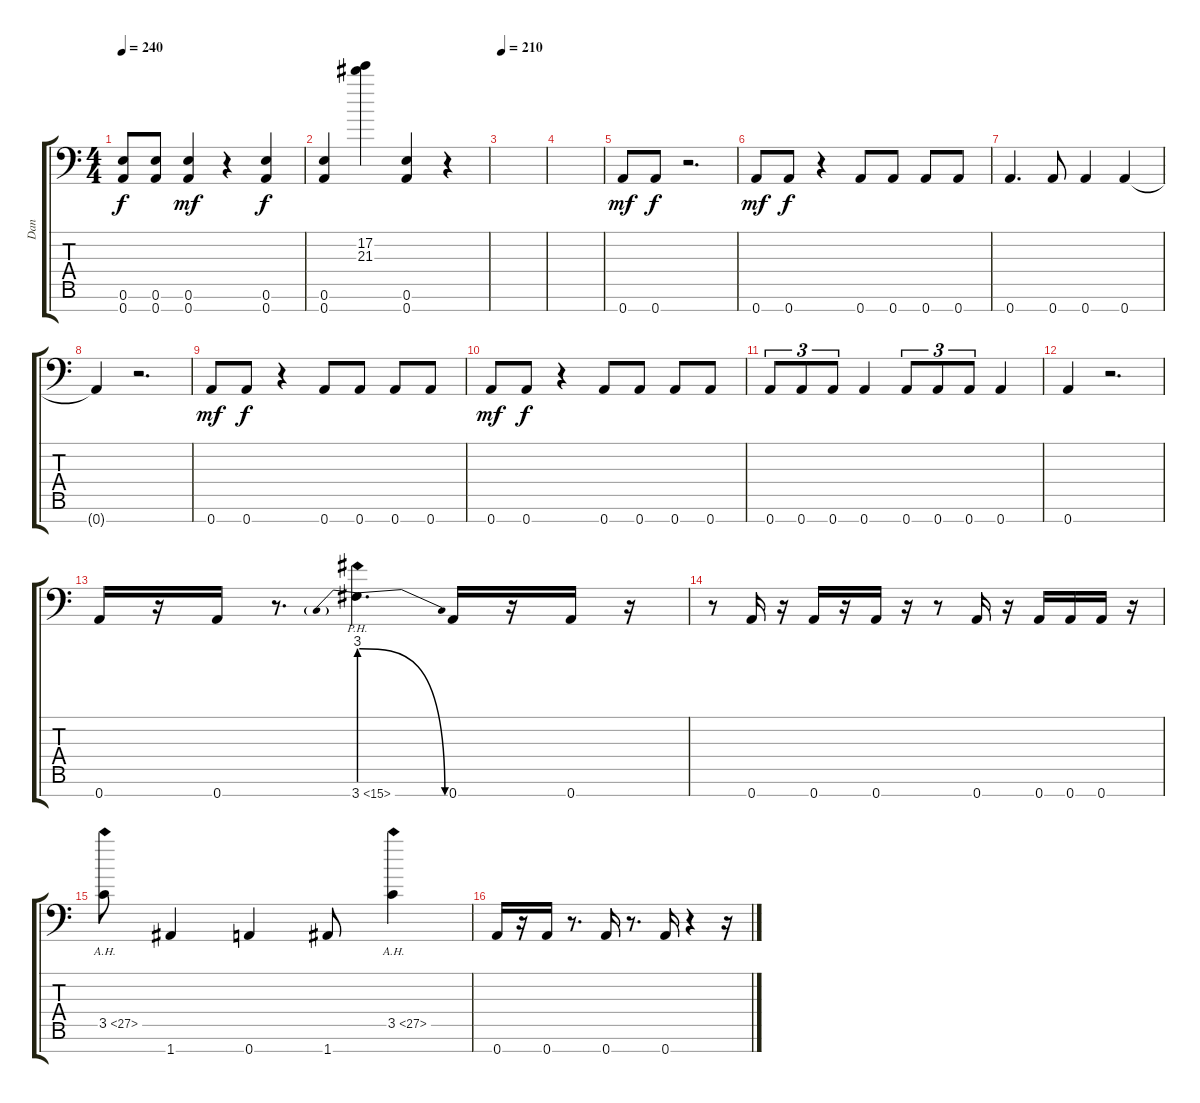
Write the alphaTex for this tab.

\track ("Dan" "Dan") {instrument acousticguitarsteel}
\staff {score tabs}
\tuning (E4 B3 Gb3 D3 A2 E2 A1) {hide}
\ts (4 4)
\tempo 240
\clef f4
\ks c
(0.6 0.7).8{dy f} (0.6 0.7).8 (0.6 0.7).4{dy mf} r.4 (0.6 0.7).4{dy f} |
(0.6 0.7).4 (17.2 21.3).4 (0.6 0.7).4 r.4 |
\tempo 210
|
|
0.7.8{dy mf} 0.7.8{dy f} r.2{d} |
0.7.8{dy mf} 0.7.8{dy f} r.4 0.7.8 0.7.8 0.7.8 0.7.8 |
0.7.4{d} 0.7.8 0.7.4 0.7.4 |
0.7{t}.4 r.2{d} |
0.7.8{dy mf} 0.7.8{dy f} r.4 0.7.8 0.7.8 0.7.8 0.7.8 |
0.7.8{dy mf} 0.7.8{dy f} r.4 0.7.8 0.7.8 0.7.8 0.7.8 |
0.7.8{tu (3 2)} 0.7.8{tu (3 2)} 0.7.8{tu (3 2)} 0.7.4 0.7.8{tu (3 2)} 0.7.8{tu (3 2)} 0.7.8{tu (3 2)} 0.7.4 |
0.7.4 r.2{d} |
0.7.16 r.16 0.7.16 r.8{d} 3.7{be (prebendrelease 0 12 60 0) ph 12}.4{d} 0.7.16 r.16 0.7.16 r.16 |
r.8 0.7.16 r.16 0.7.16 r.16 0.7.16 r.16 r.8 0.7.16 r.16 0.7.16 0.7.16 0.7.16 r.16 |
3.5{ah 24}.8 1.7.4 0.7.4 1.7.8 3.5{ah 24}.4 |
0.7.16 r.16 0.7.16 r.8{d} 0.7.16 r.8{d} 0.7.16 r.4 r.16
